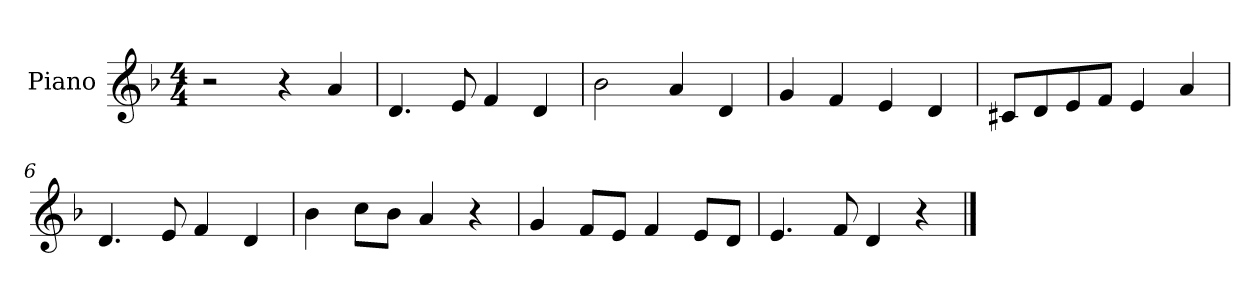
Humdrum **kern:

**kern
*part1
*staff1
*I"Piano
*I'Pno.
*clefG2
*k[b-]
*M4/4
*MM120
=1
2r
4r
4a/
=2
4.d/
8e/
4f/
4d/
=3
2b-\
4a/
4d/
=4
4g/
4f/
4e/
4d/
=5
8c#X/L
8d/
8e/
8f/J
4e/
4a/
=6
4.d/
8e/
4f/
4d/
=7
4b-\
8cc\L
8b-\J
4a/
4r
=8
4g/
8f/L
8e/J
4f/
8e/L
8d/J
!!LO:LB:g=z
=9
4.e/
8f/
4d/
4r
==
*-
